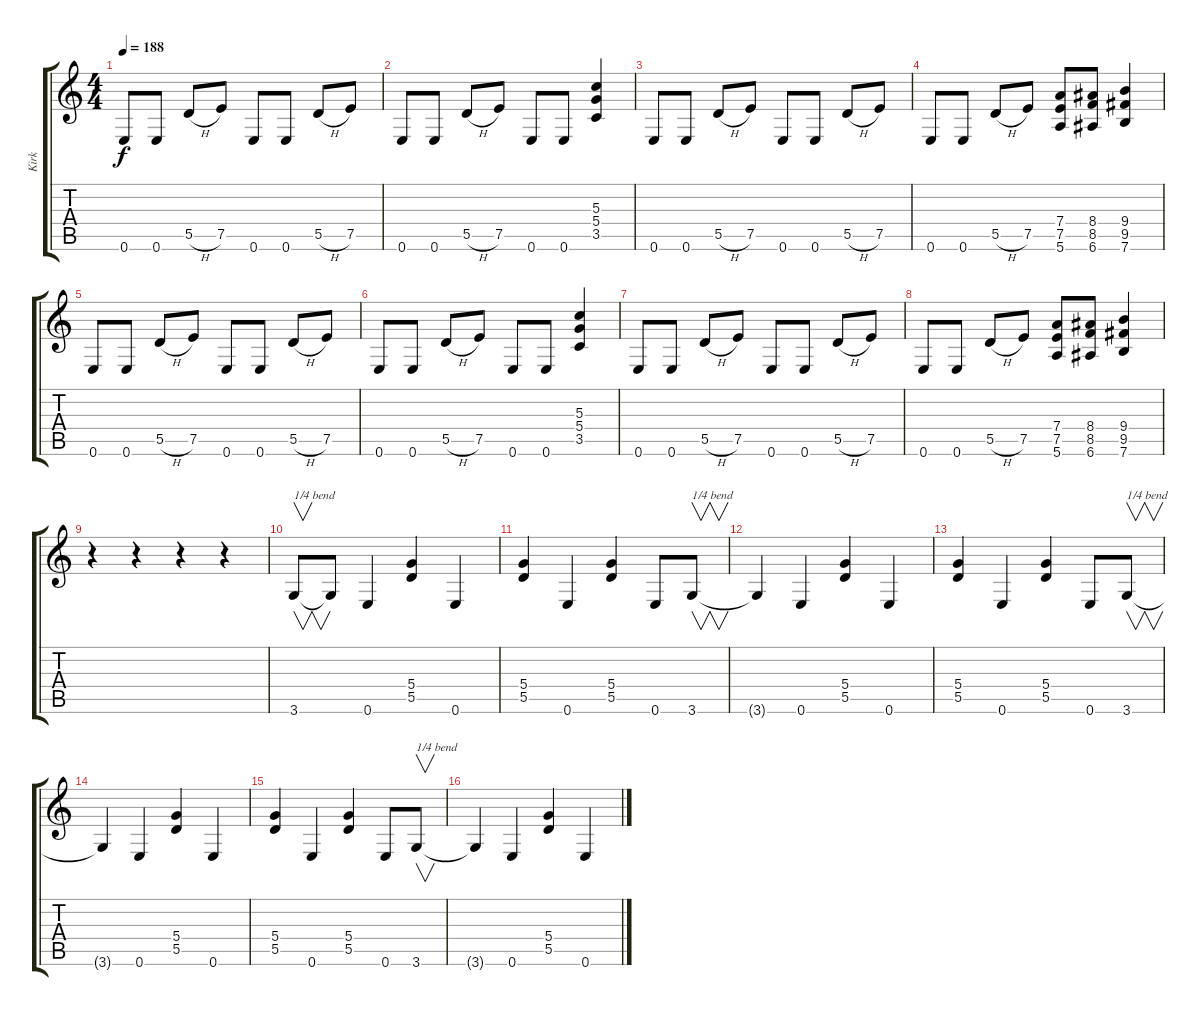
\track ("Kirk" "Kirk") {instrument distortionguitar}
\staff {score tabs}
\tuning (E4 B3 G3 D3 A2 E2) {hide}
\ts (4 4)
\tempo 188
\clef g2
\ks c
0.6.8{dy f} 0.6.8 5.5{h}.8 7.5.8 0.6.8 0.6.8 5.5{h}.8 7.5.8 |
0.6.8 0.6.8 5.5{h}.8 7.5.8 0.6.8 0.6.8 (5.3 5.4 3.5).4 |
0.6.8 0.6.8 5.5{h}.8 7.5.8 0.6.8 0.6.8 5.5{h}.8 7.5.8 |
0.6.8 0.6.8 5.5{h}.8 7.5.8 (7.4 7.5 5.6).8 (8.4 8.5 6.6).8 (9.4 9.5 7.6).4 |
0.6.8 0.6.8 5.5{h}.8 7.5.8 0.6.8 0.6.8 5.5{h}.8 7.5.8 |
0.6.8 0.6.8 5.5{h}.8 7.5.8 0.6.8 0.6.8 (5.3 5.4 3.5).4 |
0.6.8 0.6.8 5.5{h}.8 7.5.8 0.6.8 0.6.8 5.5{h}.8 7.5.8 |
0.6.8 0.6.8 5.5{h}.8 7.5.8 (7.4 7.5 5.6).8 (8.4 8.5 6.6).8 (9.4 9.5 7.6).4 |
r.4 r.4 r.4 r.4 |
3.6.8{v txt "1/4 bend"} 3.6{t}.8 0.6.4 (5.4 5.5).4 0.6.4 |
(5.4 5.5).4 0.6.4 (5.4 5.5).4 0.6.8 3.6.8{v txt "1/4 bend"} |
3.6{t}.4 0.6.4 (5.4 5.5).4 0.6.4 |
(5.4 5.5).4 0.6.4 (5.4 5.5).4 0.6.8 3.6.8{v txt "1/4 bend"} |
3.6{t}.4 0.6.4 (5.4 5.5).4 0.6.4 |
(5.4 5.5).4 0.6.4 (5.4 5.5).4 0.6.8 3.6.8{v txt "1/4 bend"} |
3.6{t}.4 0.6.4 (5.4 5.5).4 0.6.4
